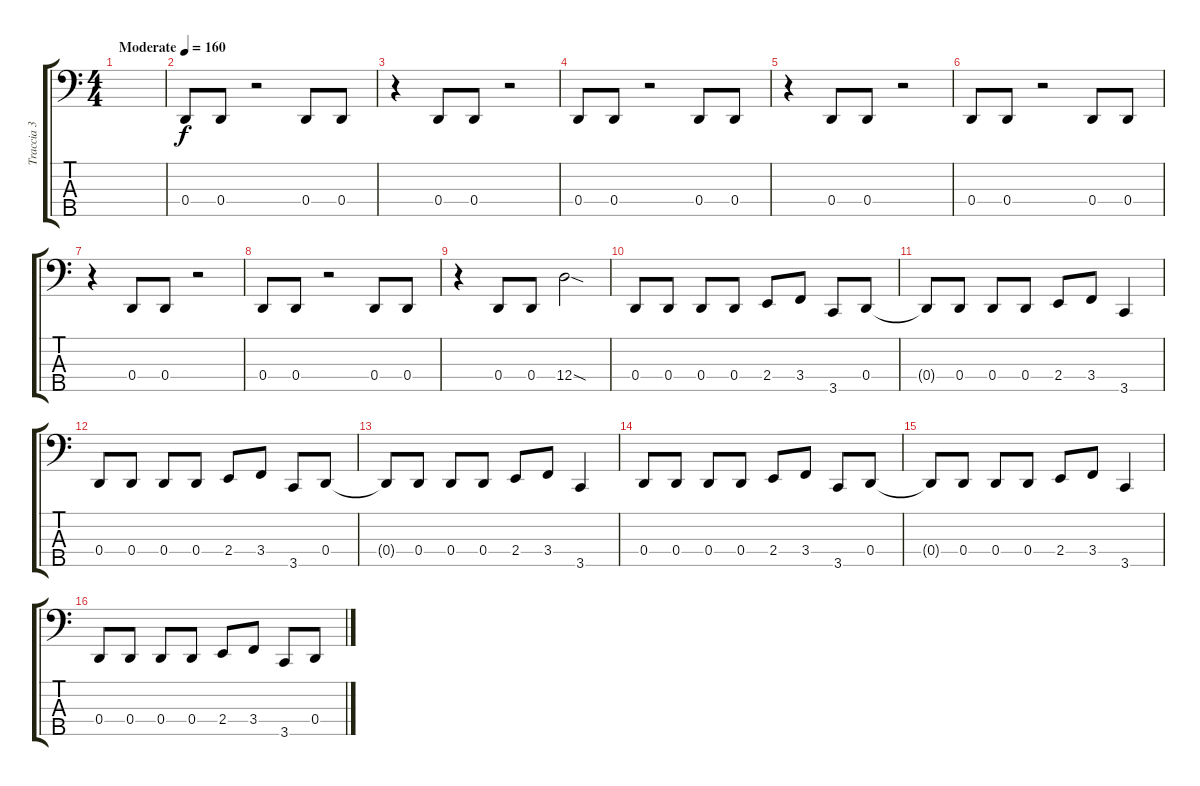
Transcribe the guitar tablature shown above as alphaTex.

\track ("Traccia 3" "Traccia 3") {instrument electricbasspick}
\staff {score tabs}
\tuning (F2 C2 G1 D1 A0) {hide}
\ts (4 4)
\tempo (160 "Moderate")
\clef f4
\ks c
|
0.4.8 0.4.8 r.2 0.4.8 0.4.8 |
r.4 0.4.8 0.4.8 r.2 |
0.4.8 0.4.8 r.2 0.4.8 0.4.8 |
r.4 0.4.8 0.4.8 r.2 |
0.4.8 0.4.8 r.2 0.4.8 0.4.8 |
r.4 0.4.8 0.4.8 r.2 |
0.4.8 0.4.8 r.2 0.4.8 0.4.8 |
r.4 0.4.8 0.4.8 12.4{sod}.2 |
0.4.8 0.4.8 0.4.8 0.4.8 2.4.8 3.4.8 3.5.8 0.4.8 |
0.4{t}.8 0.4.8 0.4.8 0.4.8 2.4.8 3.4.8 3.5.4 |
0.4.8 0.4.8 0.4.8 0.4.8 2.4.8 3.4.8 3.5.8 0.4.8 |
0.4{t}.8 0.4.8 0.4.8 0.4.8 2.4.8 3.4.8 3.5.4 |
0.4.8 0.4.8 0.4.8 0.4.8 2.4.8 3.4.8 3.5.8 0.4.8 |
0.4{t}.8 0.4.8 0.4.8 0.4.8 2.4.8 3.4.8 3.5.4 |
0.4.8 0.4.8 0.4.8 0.4.8 2.4.8 3.4.8 3.5.8 0.4.8
